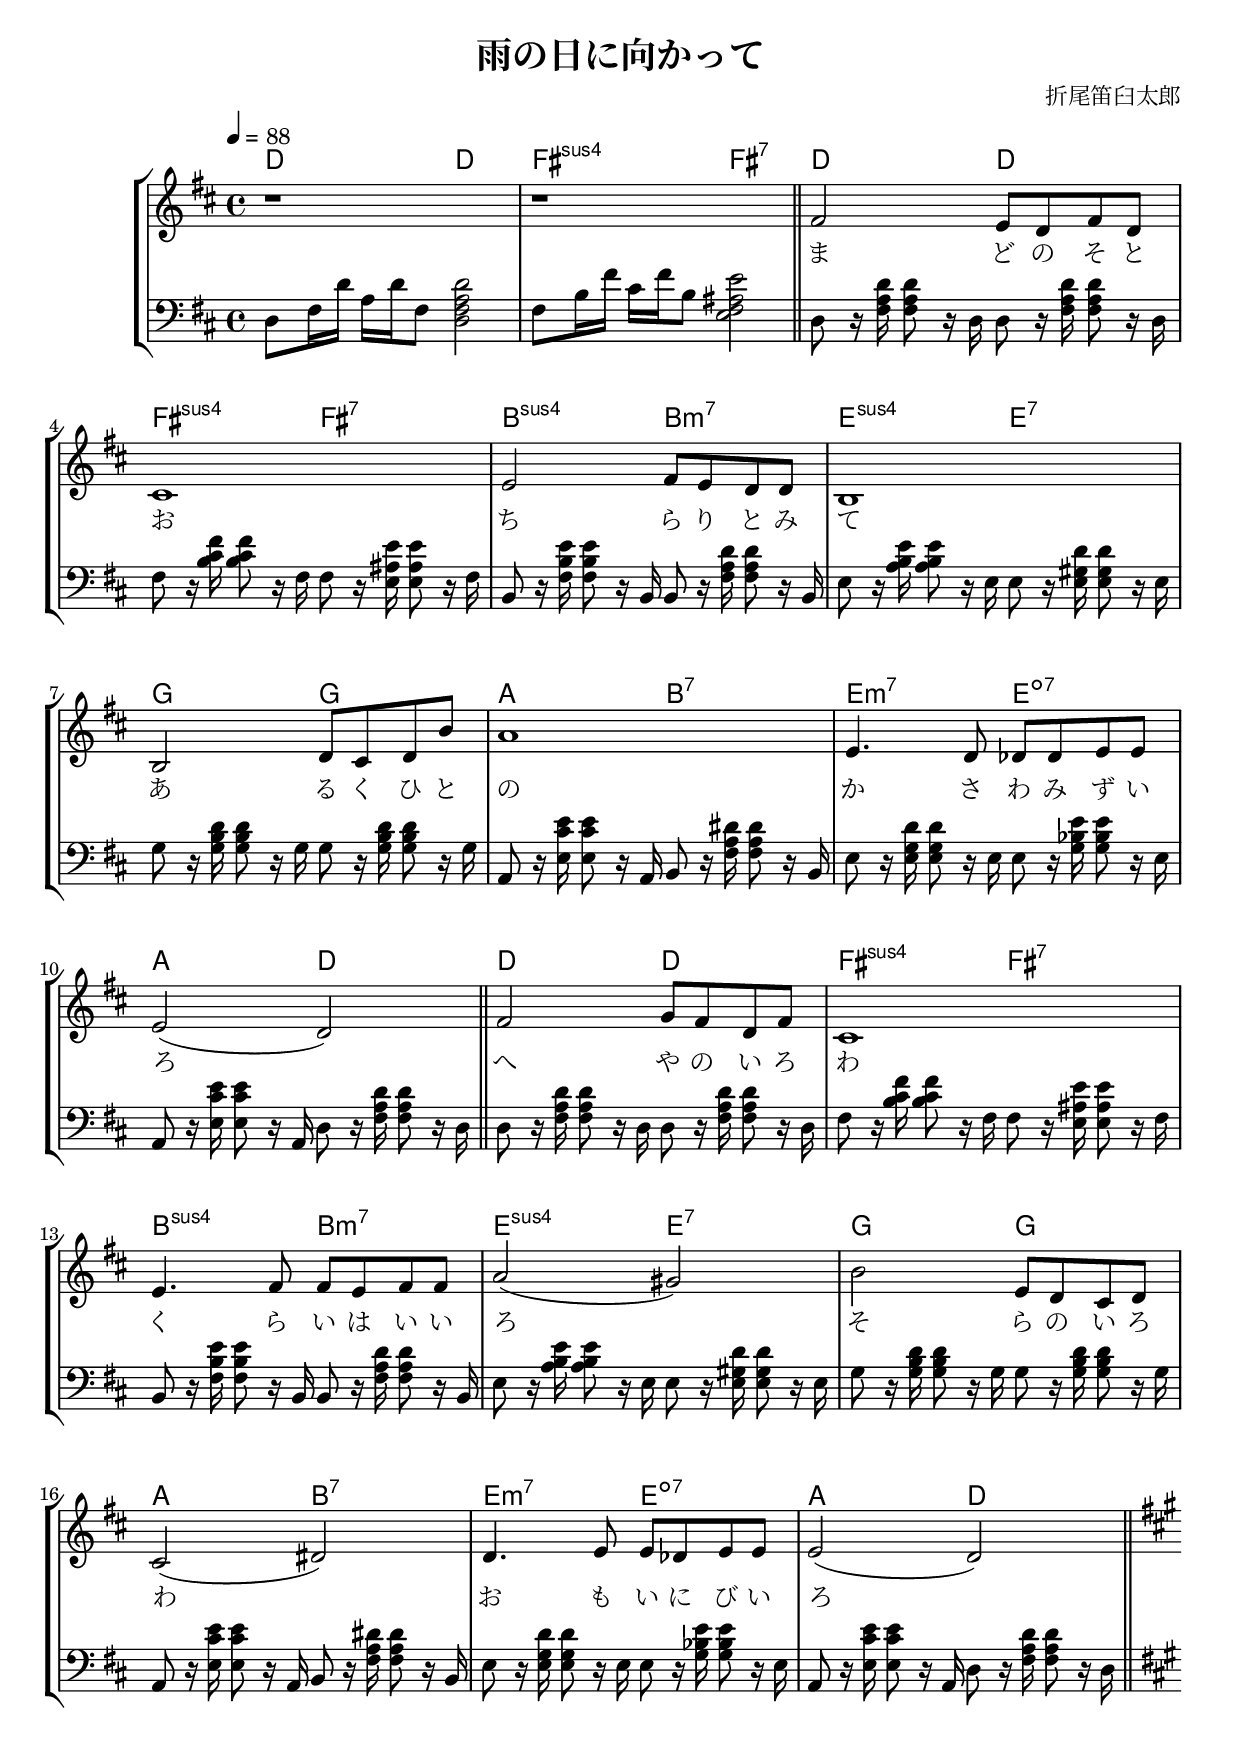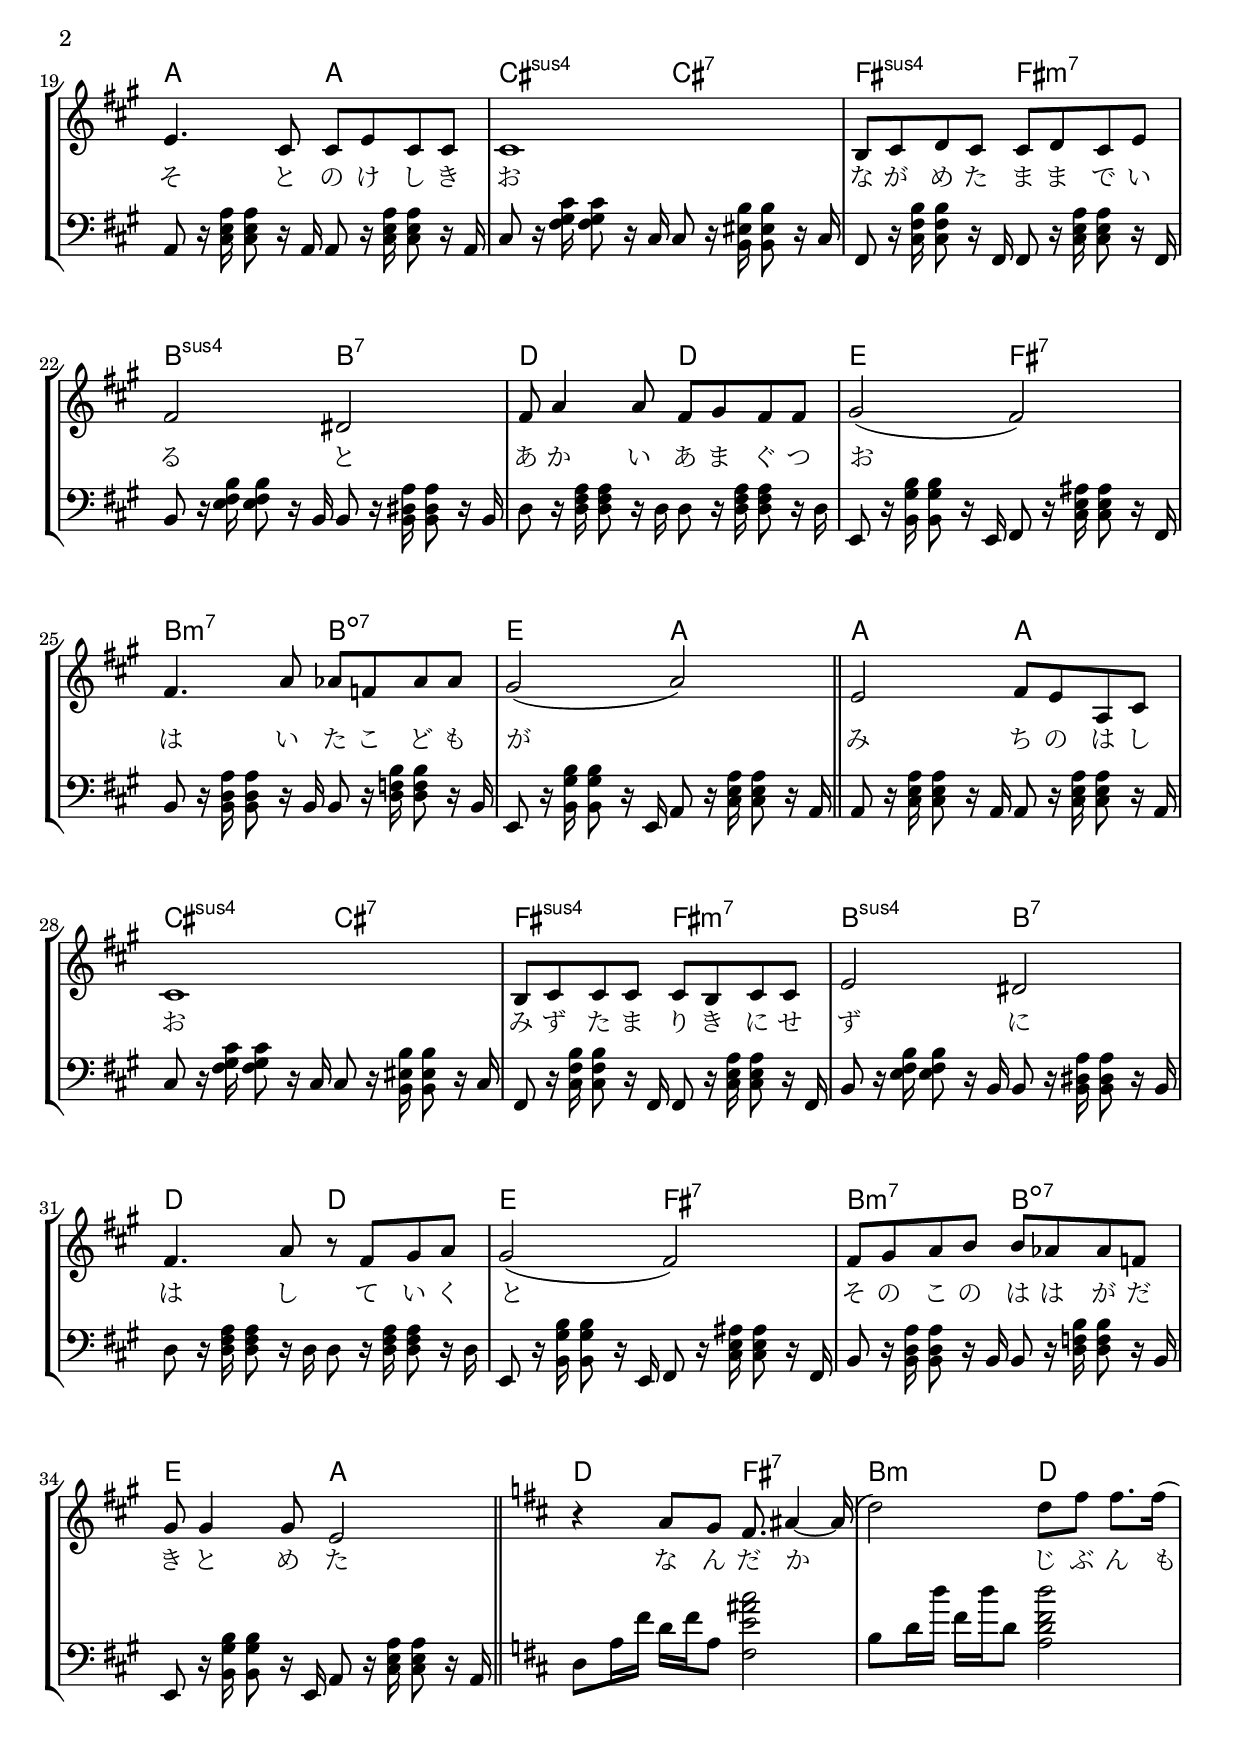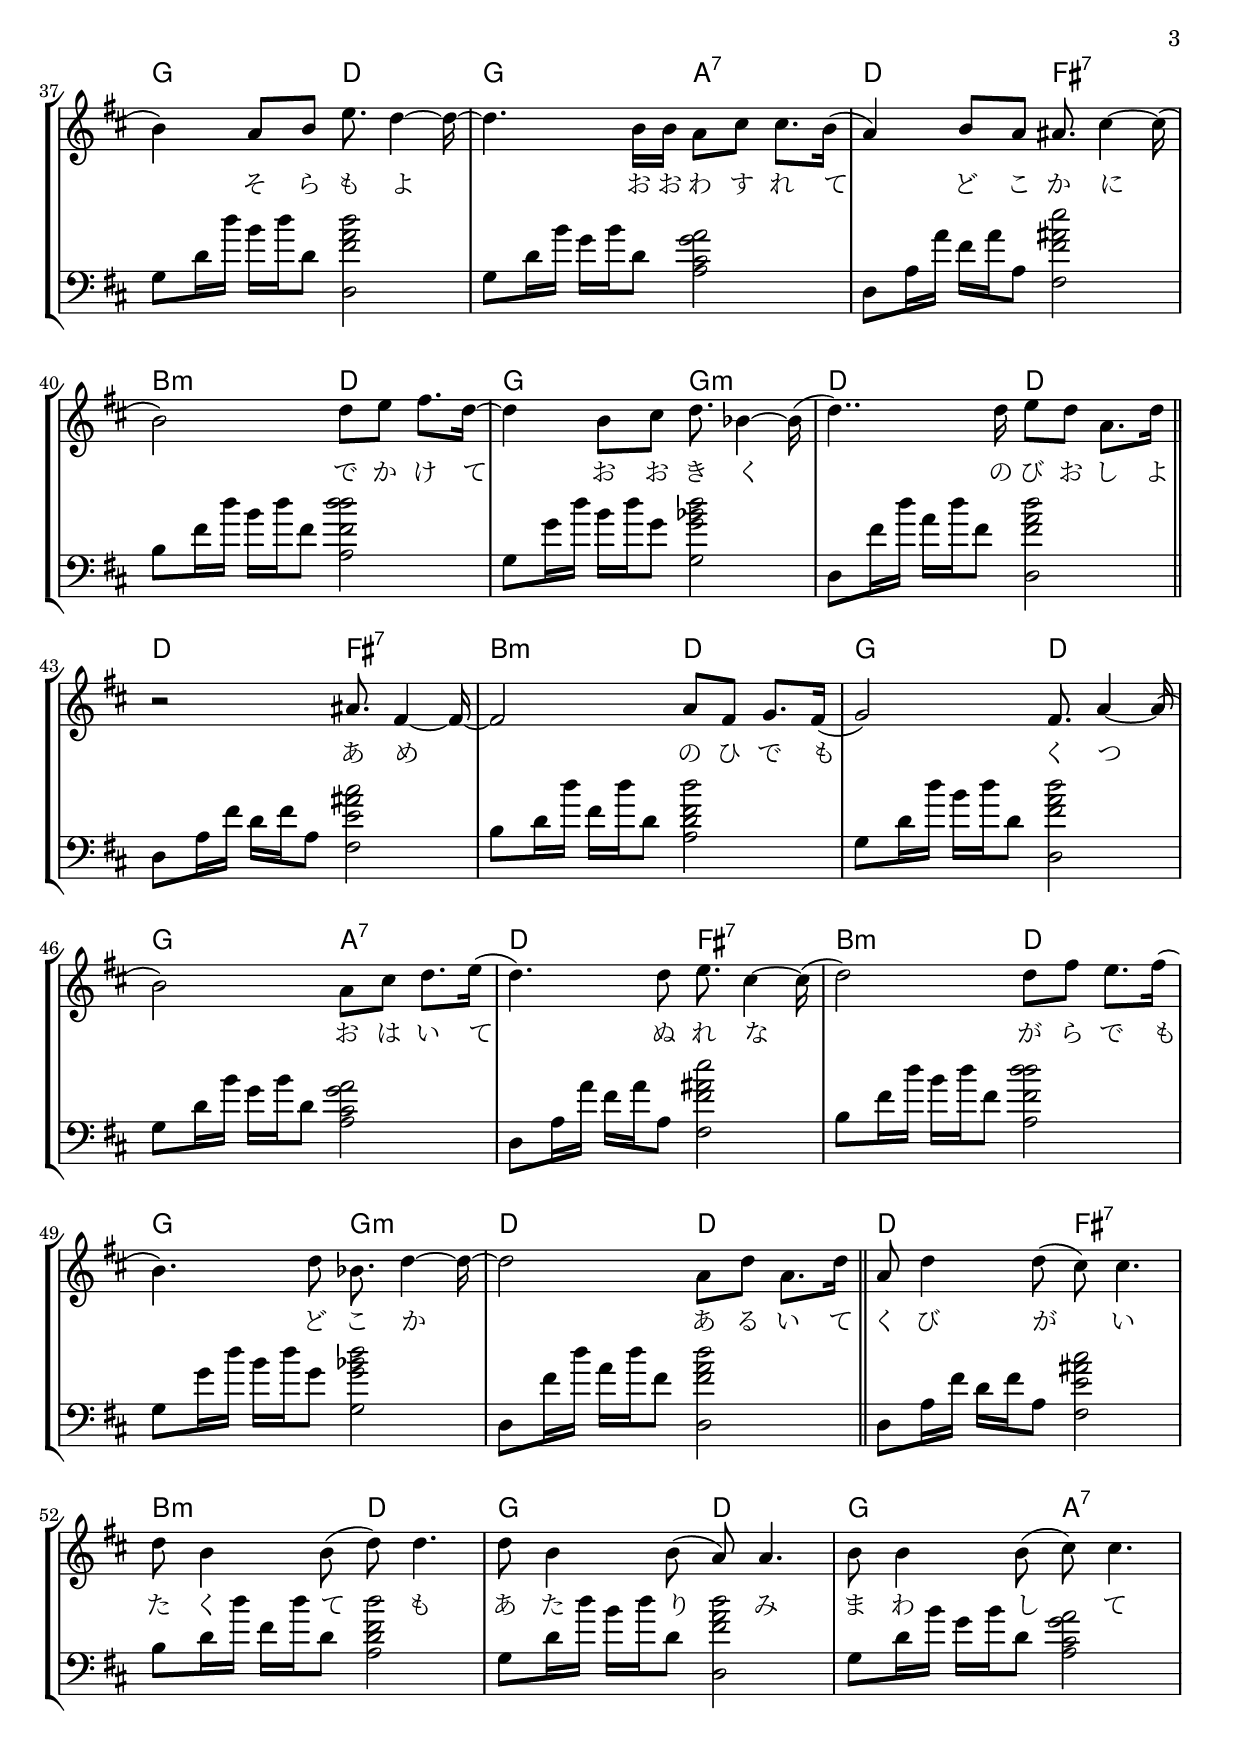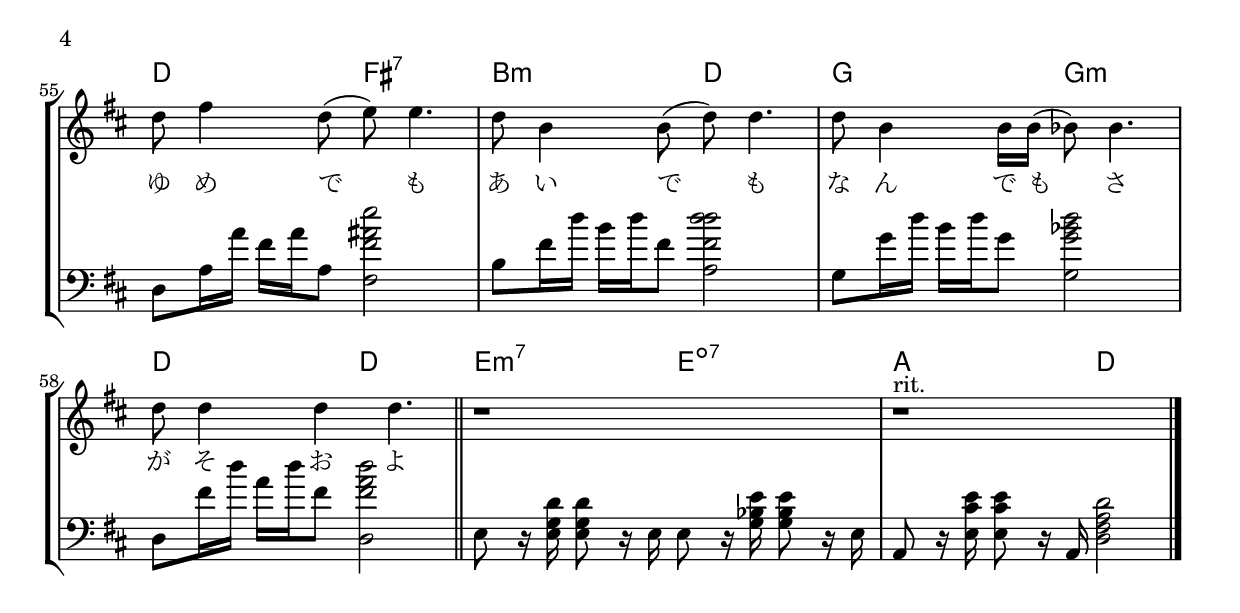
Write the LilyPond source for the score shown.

\version "2.12.1"

\header {
	title = \markup {雨の日に向かって}
	composer = \markup \center-column {折尾笛臼太郎}
}

harmony = \chordmode {
	d2 d fis:sus4 fis:7 

	d d fis:sus4 fis:7 b:sus4 b:min7 e:sus4 e:7 g g a b:7 e:min7 e:dim7 a d 

	d d fis:sus4 fis:7 b:sus4 b:min7 e:sus4 e:7 g g a b:7 e:min7 e:dim7 a d 

	a a cis:sus4 cis:7 fis:sus4 fis:min7 b:sus4 b:7 d d e fis:7 b:min7 b:dim7 e a 

	a a cis:sus4 cis:7 fis:sus4 fis:min7 b:sus4 b:7 d d e fis:7 b:min7 b:dim7 e a 

	d fis:7 b:m d g d g a:7 d fis:7 b:m d g g:m d d 

	d fis:7 b:m d g d g a:7 d fis:7 b:m d g g:m d d 

	d fis:7 b:m d g d g a:7 d fis:7 b:m d g g:m d d 

	e:min7 e:dim7 a d 
}

melody = {
	\key d \major
	\tempo 4 = 88
	r1 | r1   
	\set Staff.midiInstrument = #"fss0.32"
	 fis'2  e'8  d'8  fis'8  d'8 
	cis'1 
	e'2  fis'8  e'8  d'8  d'8 
	b1 
	b2  d'8  cis'8  d'8  b'8 
	a'1 
	e'4.  d'8  des'8  des'8  e'8  e'8 
	e'2  (d'2)
	\set Staff.midiInstrument = #"fss0.32"
	 fis'2  g'8  fis'8  d'8  fis'8 
	cis'1 
	e'4.  fis'8  fis'8  e'8  fis'8  fis'8 
	a'2  (gis'2) 
	b'2  e'8  d'8  cis'8  d'8 
	cis'2  (dis'2) 
	d'4.  e'8  e'8  des'8  e'8  e'8 
	e'2  (d'2)
	\set Staff.midiInstrument = #"fss0.32"
		\key a \major
 e'4.  cis'8  cis'8  e'8  cis'8  cis'8 
	cis'1 
	b8  cis'8  d'8  cis'8  cis'8  d'8  cis'8  e'8 
	fis'2  dis'2 
	fis'8  a'4  a'8  fis'8  gis'8  fis'8  fis'8 
	gis'2  (fis'2) 
	fis'4.  a'8  as'8  f'8  as'8  as'8 
	gis'2  (a'2)
	\set Staff.midiInstrument = #"fss0.32"
	 e'2  fis'8  e'8  a8  cis'8 
	cis'1 
	b8  cis'8  cis'8  cis'8  cis'8  b8  cis'8  cis'8 
	e'2  dis'2 
	fis'4.  a'8  r8  fis'8  gis'8  a'8 
	gis'2  (fis'2) 
	fis'8  gis'8  a'8  b'8  b'8  as'8  as'8  f'8 
	gis'8  gis'4  gis'8  e'2
	\set Staff.midiInstrument = #"fss0.32"
		\key d \major
r4 a'8  g'8  fis'8.  ais'4~ais'16 
	(d''2)  d''8  fis''8  fis''8.  fis''16 
	(b'4)  a'8  b'8  e''8.  d''4~d''16~ 
	d''4.  b'16  b'16  a'8  cis''8  cis''8.  b'16 
	(a'4)  b'8  a'8  ais'8.  cis''4~cis''16 
	(b'2)  d''8  e''8  fis''8.  d''16~ 
	d''4  b'8  cis''8  d''8.  bes'4~bes'16 
	(d''4..)  d''16  e''8  d''8  a'8.  d''16
	\set Staff.midiInstrument = #"fss0.32"
	r2 ais'8.  fis'4~fis'16~ 
	fis'2  a'8  fis'8  g'8.  fis'16 
	(g'2)  fis'8.  a'4~a'16 
	(b'2)  a'8  cis''8  d''8.  e''16 
	(d''4.)  d''8  e''8.  cis''4~cis''16 
	(d''2)  d''8  fis''8  e''8.  fis''16 
	(b'4.)  d''8  bes'8.  d''4~d''16~ 
	d''2  a'8  d''8  a'8.  d''16
	\set Staff.midiInstrument = #"fss0.32"
	 a'8  d''4  d''8  (cis''8)  cis''4. 
	d''8  b'4  b'8  (d''8)  d''4. 
	d''8  b'4  b'8  (a'8)  a'4. 
	b'8  b'4  b'8  (cis''8)  cis''4. 
	d''8  fis''4  d''8  (e''8)  e''4. 
	d''8  b'4  b'8  (d''8)  d''4. 
	d''8  b'4  b'16  b'16  (bes'8)  bes'4. 
	d''8  d''4  d''4  d''4.
	r1 | r1^"rit." \bar "|."
}

words = \lyricmode {
	
	ま  ど  の  そ  と  お  ち  ら  り  と  み  て  あ  る  く  ひ  と  の  か  さ  わ  み  ず  い  ろ  
	へ  や  の  い  ろ  わ  く  ら  い  は  い  い  ろ  そ  ら  の  い  ろ  わ  お  も  い  に  び  い  ろ  
	そ  と  の  け  し  き  お  な  が  め  た  ま  ま  で  い  る  と  あ  か  い  あ  ま  ぐ  つ  お  は  い  た  こ  ど  も  が  
	み  ち  の  は  し  お  み  ず  た  ま  り  き  に  せ  ず  に  は  し  て  い  く  と  そ  の  こ  の  は  は  が  だ  き  と  め  た  
	な  ん  だ  か  じ  ぶ  ん  も  そ  ら  も  よ  お  お  わ  す  れ  て  ど  こ  か  に  で  か  け  て  お  お  き  く  の  び  お  し  よ  
	あ  め  の  ひ  で  も  く  つ  お  は  い  て  ぬ  れ  な  が  ら  で  も  ど  こ  か  あ  る  い  て  
	く  び  が  い  た  く  て  も  あ  た  り  み  ま  わ  し  て  ゆ  め  で  も  あ  い  で  も  な  ん  で  も  さ  が  そ  お  よ  
	
}

tempochange = {
	\tempo 4 = 88
	r1 | r1 \bar "||"
	\tempo 4 = 88
	r1 | r1 | r1 | r1 | r1 | r1 | r1 | r1 \bar "||"
	\tempo 4 = 88
	r1 | r1 | r1 | r1 | r1 | r1 | r1 | r1 \bar "||"
	\tempo 4 = 88
	r1 | r1 | r1 | r1 | r1 | r1 | r1 | r1 \bar "||"
	\tempo 4 = 88
	r1 | r1 | r1 | r1 | r1 | r1 | r1 | r1 \bar "||"
	\tempo 4 = 88
	r1 | r1 | r1 | r1 | r1 | r1 | r1 | r1 \bar "||"
	\tempo 4 = 88
	r1 | r1 | r1 | r1 | r1 | r1 | r1 | r1 \bar "||"
	\tempo 4 = 88
	r1 | r1 | r1 | r1 | r1 | r1 | r1 | r1 \bar "||"
	\tempo 4 = 88
	r1 | \tempo 4 = 66 r2 \tempo 4 = 58 r2 \bar "|."
}

mainacc = {
	\clef bass
	\set Staff.midiInstrument = #"Acoustic grand"
	\key d \major
	\tempo 4 = 88
	d8 fis16 d' a d' fis8
	<d fis a d'>2
	fis8 b16 fis' cis' fis' b8
	<fis e ais e'>2
	\bar "||"

	\set Staff.midiInstrument = #"Acoustic grand"
	d8 r16 <fis a d'>16 <fis a d'>8 r16 d16
	d8 r16 <fis a d'>16 <fis a d'>8 r16 d16
	fis8 r16 <b cis' fis'>16 <b cis' fis'>8 r16 fis16
	fis8 r16 <e ais e'>16 <e ais e'>8 r16 fis16
	b,8 r16 <fis b e'>16 <fis b e'>8 r16 b,16
	b,8 r16 <fis a d'>16 <fis a d'>8 r16 b,16
	e8 r16 <a b e'>16 <a b e'>8 r16 e16
	e8 r16 <e gis d'>16 <e gis d'>8 r16 e16
	g8 r16 <g b d'>16 <g b d'>8 r16 g16
	g8 r16 <g b d'>16 <g b d'>8 r16 g16
	a,8 r16 <e cis' e'>16 <e cis' e'>8 r16 a,16
	b,8 r16 <fis a dis'>16 <fis a dis'>8 r16 b,16
	e8 r16 <e g d'>16 <e g d'>8 r16 e16
	e8 r16 <g bes e'>16 <g bes e'>8 r16 e16
	a,8 r16 <e cis' e'>16 <e cis' e'>8 r16 a,16
	d8 r16 <fis a d'>16 <fis a d'>8 r16 d16
	\bar "||"

	\set Staff.midiInstrument = #"Acoustic grand"
	d8 r16 <fis a d'>16 <fis a d'>8 r16 d16
	d8 r16 <fis a d'>16 <fis a d'>8 r16 d16
	fis8 r16 <b cis' fis'>16 <b cis' fis'>8 r16 fis16
	fis8 r16 <e ais e'>16 <e ais e'>8 r16 fis16
	b,8 r16 <fis b e'>16 <fis b e'>8 r16 b,16
	b,8 r16 <fis a d'>16 <fis a d'>8 r16 b,16
	e8 r16 <a b e'>16 <a b e'>8 r16 e16
	e8 r16 <e gis d'>16 <e gis d'>8 r16 e16
	g8 r16 <g b d'>16 <g b d'>8 r16 g16
	g8 r16 <g b d'>16 <g b d'>8 r16 g16
	a,8 r16 <e cis' e'>16 <e cis' e'>8 r16 a,16
	b,8 r16 <fis a dis'>16 <fis a dis'>8 r16 b,16
	e8 r16 <e g d'>16 <e g d'>8 r16 e16
	e8 r16 <g bes e'>16 <g bes e'>8 r16 e16
	a,8 r16 <e cis' e'>16 <e cis' e'>8 r16 a,16
	d8 r16 <fis a d'>16 <fis a d'>8 r16 d16
	\bar "||"

	\set Staff.midiInstrument = #"Acoustic grand"
	\key a \major
	a,8 r16 <cis e a>16 <cis e a>8 r16 a,16
	a,8 r16 <cis e a>16 <cis e a>8 r16 a,16
	cis8 r16 <fis gis cis'>16 <fis gis cis'>8 r16 cis16
	cis8 r16 <b, eis b>16 <b, eis b>8 r16 cis16
	fis,8 r16 <cis fis b>16 <cis fis b>8 r16 fis,16
	fis,8 r16 <cis e a>16 <cis e a>8 r16 fis,16
	b,8 r16 <e fis b>16 <e fis b>8 r16 b,16
	b,8 r16 <b, dis a>16 <b, dis a>8 r16 b,16
	d8 r16 <d fis a>16 <d fis a>8 r16 d16
	d8 r16 <d fis a>16 <d fis a>8 r16 d16
	e,8 r16 <b, gis b>16 <b, gis b>8 r16 e,16
	fis,8 r16 <cis e ais>16 <cis e ais>8 r16 fis,16
	b,8 r16 <b, d a>16 <b, d a>8 r16 b,16
	b,8 r16 <d f b>16 <d f b>8 r16 b,16
	e,8 r16 <b, gis b>16 <b, gis b>8 r16 e,16
	a,8 r16 <cis e a>16 <cis e a>8 r16 a,16
	\bar "||"

	\set Staff.midiInstrument = #"Acoustic grand"
	a,8 r16 <cis e a>16 <cis e a>8 r16 a,16
	a,8 r16 <cis e a>16 <cis e a>8 r16 a,16
	cis8 r16 <fis gis cis'>16 <fis gis cis'>8 r16 cis16
	cis8 r16 <b, eis b>16 <b, eis b>8 r16 cis16
	fis,8 r16 <cis fis b>16 <cis fis b>8 r16 fis,16
	fis,8 r16 <cis e a>16 <cis e a>8 r16 fis,16
	b,8 r16 <e fis b>16 <e fis b>8 r16 b,16
	b,8 r16 <b, dis a>16 <b, dis a>8 r16 b,16
	d8 r16 <d fis a>16 <d fis a>8 r16 d16
	d8 r16 <d fis a>16 <d fis a>8 r16 d16
	e,8 r16 <b, gis b>16 <b, gis b>8 r16 e,16
	fis,8 r16 <cis e ais>16 <cis e ais>8 r16 fis,16
	b,8 r16 <b, d a>16 <b, d a>8 r16 b,16
	b,8 r16 <d f b>16 <d f b>8 r16 b,16
	e,8 r16 <b, gis b>16 <b, gis b>8 r16 e,16
	a,8 r16 <cis e a>16 <cis e a>8 r16 a,16
	\bar "||"

	\set Staff.midiInstrument = #"Acoustic grand"
	\key d \major
	d8 a16 fis' d' fis' a8
	<fis e' ais' cis''>2
	b8 d'16 d'' fis' d'' d'8
	<a d' fis' d''>2
	g8 d'16 d'' b' d'' d'8
	<d fis' a' d''>2
	g8 d'16 b' g' b' d'8
	<a cis' g' a'>2
	d8 a16 a' fis' a' a8
	<fis fis' ais' e''>2
	b8 fis'16 d'' b' d'' fis'8
	<a fis' d'' d''>2
	g8 g'16 d'' b' d'' g'8
	<g g' bes' d''>2
	d8 fis'16 d'' a' d'' fis'8
	<d fis' a' d''>2
	\bar "||"

	\set Staff.midiInstrument = #"Acoustic grand"
	d8 a16 fis' d' fis' a8
	<fis e' ais' cis''>2
	b8 d'16 d'' fis' d'' d'8
	<a d' fis' d''>2
	g8 d'16 d'' b' d'' d'8
	<d fis' a' d''>2
	g8 d'16 b' g' b' d'8
	<a cis' g' a'>2
	d8 a16 a' fis' a' a8
	<fis fis' ais' e''>2
	b8 fis'16 d'' b' d'' fis'8
	<a fis' d'' d''>2
	g8 g'16 d'' b' d'' g'8
	<g g' bes' d''>2
	d8 fis'16 d'' a' d'' fis'8
	<d fis' a' d''>2
	\bar "||"

	\set Staff.midiInstrument = #"Acoustic grand"
	d8 a16 fis' d' fis' a8
	<fis e' ais' cis''>2
	b8 d'16 d'' fis' d'' d'8
	<a d' fis' d''>2
	g8 d'16 d'' b' d'' d'8
	<d fis' a' d''>2
	g8 d'16 b' g' b' d'8
	<a cis' g' a'>2
	d8 a16 a' fis' a' a8
	<fis fis' ais' e''>2
	b8 fis'16 d'' b' d'' fis'8
	<a fis' d'' d''>2
	g8 g'16 d'' b' d'' g'8
	<g g' bes' d''>2
	d8 fis'16 d'' a' d'' fis'8
	<d fis' a' d''>2
	\bar "||"

	\set Staff.midiInstrument = #"Acoustic grand"
	e8 r16 <e g d'>16 <e g d'>8 r16 e16
	e8 r16 <g bes e'>16 <g bes e'>8 r16 e16
	a,8 r16 <e cis' e'>16 <e cis' e'>8 r16 a,16
	<d fis a d'>2
	\bar "|."
}

subacc = {
	\clef bass
	\set Staff.midiInstrument = #"Acoustic grand"
	\key d \major
	\tempo 4 = 88
	r2
	r2
	r2
	r2
	\bar "||"

	\set Staff.midiInstrument = #"Acoustic grand"
	r2
	r2
	r2
	r2
	r2
	r2
	r2
	r2
	r2
	r2
	r2
	r2
	r2
	r2
	r2
	r2
	\bar "||"

	\set Staff.midiInstrument = #"Acoustic grand"
	r2
	r2
	r2
	r2
	r2
	r2
	r2
	r2
	r2
	r2
	r2
	r2
	r2
	r2
	r2
	r2
	\bar "||"

	\set Staff.midiInstrument = #"Synthstrings 1"
	\key a \major
	<cis e a>8 <cis e a>4 <cis e a>8
	<cis e a>8 <cis e a>4 <cis e a>8
	<fis gis cis'>8 <fis gis cis'>4 <fis gis cis'>8
	<b, eis b>8 <b, eis b>4 <b, eis b>8
	<cis fis b>8 <cis fis b>4 <cis fis b>8
	<cis e a>8 <cis e a>4 <cis e a>8
	<e fis b>8 <e fis b>4 <e fis b>8
	<b, dis a>8 <b, dis a>4 <b, dis a>8
	<d fis a>8 <d fis a>4 <d fis a>8
	<d fis a>8 <d fis a>4 <d fis a>8
	<b, gis b>8 <b, gis b>4 <b, gis b>8
	<cis e ais>8 <cis e ais>4 <cis e ais>8
	<b, d a>8 <b, d a>4 <b, d a>8
	<d f b>8 <d f b>4 <d f b>8
	<b, gis b>8 <b, gis b>4 <b, gis b>8
	<cis e a>8 <cis e a>4 <cis e a>8
	\bar "||"

	\set Staff.midiInstrument = #"Synthstrings 1"
	<cis e a>8 <cis e a>4 <cis e a>8
	<cis e a>8 <cis e a>4 <cis e a>8
	<fis gis cis'>8 <fis gis cis'>4 <fis gis cis'>8
	<b, eis b>8 <b, eis b>4 <b, eis b>8
	<cis fis b>8 <cis fis b>4 <cis fis b>8
	<cis e a>8 <cis e a>4 <cis e a>8
	<e fis b>8 <e fis b>4 <e fis b>8
	<b, dis a>8 <b, dis a>4 <b, dis a>8
	<d fis a>8 <d fis a>4 <d fis a>8
	<d fis a>8 <d fis a>4 <d fis a>8
	<b, gis b>8 <b, gis b>4 <b, gis b>8
	<cis e ais>8 <cis e ais>4 <cis e ais>8
	<b, d a>8 <b, d a>4 <b, d a>8
	<d f b>8 <d f b>4 <d f b>8
	<b, gis b>8 <b, gis b>4 <b, gis b>8
	<cis e a>8 <cis e a>4 <cis e a>8
	\bar "||"

	\set Staff.midiInstrument = #"Synthstrings 1"
	\key d \major
	<d a d' fis'>2
	<fis e' ais' cis''>2
	<b d' fis' d''>2
	<a d' fis' d''>2
	<g d' b' d''>2
	<d fis' a' d''>2
	<g d' g' b'>2
	<a cis' g' a'>2
	<d a fis' a'>2
	<fis fis' ais' e''>2
	<b fis' b' d''>2
	<a fis' d'' d''>2
	<g g' b' d''>2
	<g g' bes' d''>2
	<d fis' a' d''>2
	<d fis' a' d''>2
	\bar "||"

	\set Staff.midiInstrument = #"Synthstrings 1"
	<d a d' fis'>2
	<fis e' ais' cis''>2
	<b d' fis' d''>2
	<a d' fis' d''>2
	<g d' b' d''>2
	<d fis' a' d''>2
	<g d' g' b'>2
	<a cis' g' a'>2
	<d a fis' a'>2
	<fis fis' ais' e''>2
	<b fis' b' d''>2
	<a fis' d'' d''>2
	<g g' b' d''>2
	<g g' bes' d''>2
	<d fis' a' d''>2
	<d fis' a' d''>2
	\bar "||"

	\set Staff.midiInstrument = #"Synthstrings 1"
	<d a d' fis'>2
	<fis e' ais' cis''>2
	<b d' fis' d''>2
	<a d' fis' d''>2
	<g d' b' d''>2
	<d fis' a' d''>2
	<g d' g' b'>2
	<a cis' g' a'>2
	<d a fis' a'>2
	<fis fis' ais' e''>2
	<b fis' b' d''>2
	<a fis' d'' d''>2
	<g g' b' d''>2
	<g g' bes' d''>2
	<d fis' a' d''>2
	<d fis' a' d''>2
	\bar "||"

	\set Staff.midiInstrument = #"Acoustic grand"
	r2
	r2
	r2
	r2
	\bar "|."
}

percA = {
	\drummode {
	r1 |r1 \bar "||"
	r1 |r1 |r1 |r1 |r1 |r1 |r1 |r1 \bar "||"
	r1 |r1 |r1 |r1 |r1 |r1 |r1 |r1 \bar "||"
	r1 |r1 |r1 |r1 |r1 |r1 |r1 |r1 \bar "||"
	r1 |r1 |r1 |r1 |r1 |r1 |r1 |r1 \bar "||"
	cymr4 cymr4 cymr4 cymr4  |cymr4 cymr8 cymr16 cymr16 cymr4 cymr4  |cymr4 cymr4 cymr4 cymr4  |cymr4 cymr2.  |cymr4 cymr4 cymr4 cymr4  |cymr4 cymr8 cymr16 cymr16 cymr4 cymr4  |cymr4 cymr4 cymr4 cymr4  |cymr4 cymr2.  \bar "||"
	cymr4 cymr4 cymr4 cymr4  |cymr4 cymr8 cymr16 cymr16 cymr4 cymr4  |cymr4 cymr4 cymr4 cymr4  |cymr4 cymr2.  |cymr4 cymr4 cymr4 cymr4  |cymr4 cymr8 cymr16 cymr16 cymr4 cymr4  |cymr4 cymr4 cymr4 cymr4  |cymr4 cymr2.  \bar "||"
	cymr4 cymr4 cymr4 cymr4  |cymr4 cymr8 cymr16 cymr16 cymr4 cymr4  |cymr4 cymr4 cymr4 cymr4  |cymr4 cymr2.  |cymr4 cymr4 cymr4 cymr4  |cymr4 cymr8 cymr16 cymr16 cymr4 cymr4  |cymr4 cymr4 cymr4 cymr4  |cymr4 cymr2.  \bar "||"
	cymr4 cymr4 cymr4 cymr4  |cymr4 cymr8 cymr16 cymr16 cymr4 cymr4  \bar "|."
	}
}

percB = {
	\drummode {
	r1 |r1 \bar "||"
	r1 |r1 |r1 |r1 |r1 |r1 |r1 |r1 \bar "||"
	r1 |r1 |r1 |r1 |r1 |r1 |r1 |r1 \bar "||"
	r1 |r1 |r1 |r1 |r1 |r1 |r1 |r1 \bar "||"
	r1 |r1 |r1 |r1 |r1 |r1 |r1 |r1 \bar "||"
	r2 sn2  |r2 sn2  |r2 sn2  |r8 sn8 sn2.  |r2 sn2  |r2 sn2  |r2 sn2  |r8 sn8 sn2.  \bar "||"
	r2 sn2  |r2 sn2  |r2 sn2  |r8 sn8 sn2.  |r2 sn2  |r2 sn2  |r2 sn2  |r8 sn8 sn2.  \bar "||"
	r2 sn2  |r2 sn2  |r2 sn2  |r8 sn8 sn2.  |r2 sn2  |r2 sn2  |r2 sn2  |r8 sn8 sn2.  \bar "||"
	r2 sn2  |r2 sn2  \bar "|."
	}
}

percC = {
	\drummode {
	r1 |r1 \bar "||"
	r1 |r1 |r1 |r1 |r1 |r1 |r1 |r1 \bar "||"
	r1 |r1 |r1 |r1 |r1 |r1 |r1 |r1 \bar "||"
	r1 |r1 |r1 |r1 |r1 |r1 |r1 |r1 \bar "||"
	r1 |r1 |r1 |r1 |r1 |r1 |r1 |r1 \bar "||"
	bd2. r8 bd8  |bd2. r8 bd8  |bd2. r8 bd8  |bd4. bd8 bd4. bd8  |bd2. r8 bd8  |bd2. r8 bd8  |bd2. r8 bd8  |bd2 r8 bd4.  \bar "||"
	bd2. r8 bd8  |bd2. r8 bd8  |bd2. r8 bd8  |bd4. bd8 bd4. bd8  |bd2. r8 bd8  |bd2. r8 bd8  |bd2. r8 bd8  |bd2 r8 bd4.  \bar "||"
	bd2. r8 bd8  |bd2. r8 bd8  |bd2. r8 bd8  |bd4. bd8 bd4. bd8  |bd2. r8 bd8  |bd2. r8 bd8  |bd2. r8 bd8  |bd2 r8 bd4.  \bar "||"
	bd2. r8 bd8  |bd2 r8 bd4.  \bar "|."
	}
}

percD = {
	\drummode {
	r1 |r1 \bar "||"
	r1 |r1 |r1 |r1 |r1 |r1 |r1 |r1 \bar "||"
	r1 |r1 |r1 |r1 |r1 |r1 |r1 |r1 \bar "||"
	r1 |r1 |r1 |r1 |r1 |r1 |r1 |r1 \bar "||"
	r1 |r1 |r1 |r1 |r1 |r1 |r1 |r1 \bar "||"
	r1 |r1 |r1 |r2 r8 tommh8 tommh4  |r1 |r1 |r1 |r8. tommh8. tommh2 r8  \bar "||"
	r1 |r1 |r1 |r2 r8 tommh8 tommh4  |r1 |r1 |r1 |r8. tommh8. tommh2 r8  \bar "||"
	r1 |r1 |r1 |r2 r8 tommh8 tommh4  |r1 |r1 |r1 |r8. tommh8. tommh2 r8  \bar "||"
	r1 |r8. tommh8. tommh2 r8  \bar "|."
	}
}

percE = {
	\drummode {
	r1 |r1 \bar "||"
	r1 |r1 |r1 |r1 |r1 |r1 |r1 |r1 \bar "||"
	r1 |r1 |r1 |r1 |r1 |r1 |r1 |r1 \bar "||"
	r1 |r1 |r1 |r1 |r1 |r1 |r1 |r1 \bar "||"
	r1 |r1 |r1 |r1 |r1 |r1 |r1 |r1 \bar "||"
	r1 |r1 |r1 |r2. r8 toml8  |r1 |r1 |r1 |r2. toml8 toml8  \bar "||"
	r1 |r1 |r1 |r2. r8 toml8  |r1 |r1 |r1 |r2. toml8 toml8  \bar "||"
	r1 |r1 |r1 |r2. r8 toml8  |r1 |r1 |r1 |r2. toml8 toml8  \bar "||"
	r1 |r2. toml8 toml8  \bar "|."
	}
}

percF = {
	\drummode {
	r1 | r1 \bar "||"
	r1 | r1 | r1 | r1 | r1 | r1 | r1 | r1 \bar "||"
	r1 | r1 | r1 | r1 | r1 | r1 | r1 | r1 \bar "||"
	r1 | r1 | r1 | r1 | r1 | r1 | r1 | r1 \bar "||"
	r1 | r1 | r1 | r1 | r1 | r1 | r1 | r1 \bar "||"
	r1 |r1 |r1 |r1 |r1 |r1 |r1 |hho1  \bar "||"
	r1 |r1 |r1 |r1 |r1 |r1 |r1 |hho1  \bar "||"
	r1 |r1 |r1 |r1 |r1 |r1 |r1 |hho1  \bar "||"
	r1 |hho1  \bar "|."
	}
}

\score {
	<<
		\new StaffGroup <<
			\new ChordNames {\harmony}
			\new Voice = "melody" {\melody}
			\new Lyrics \lyricsto "melody" \words
			\new Staff = "mainacc" {\mainacc}
		>>
	>>
	\layout { }
}
